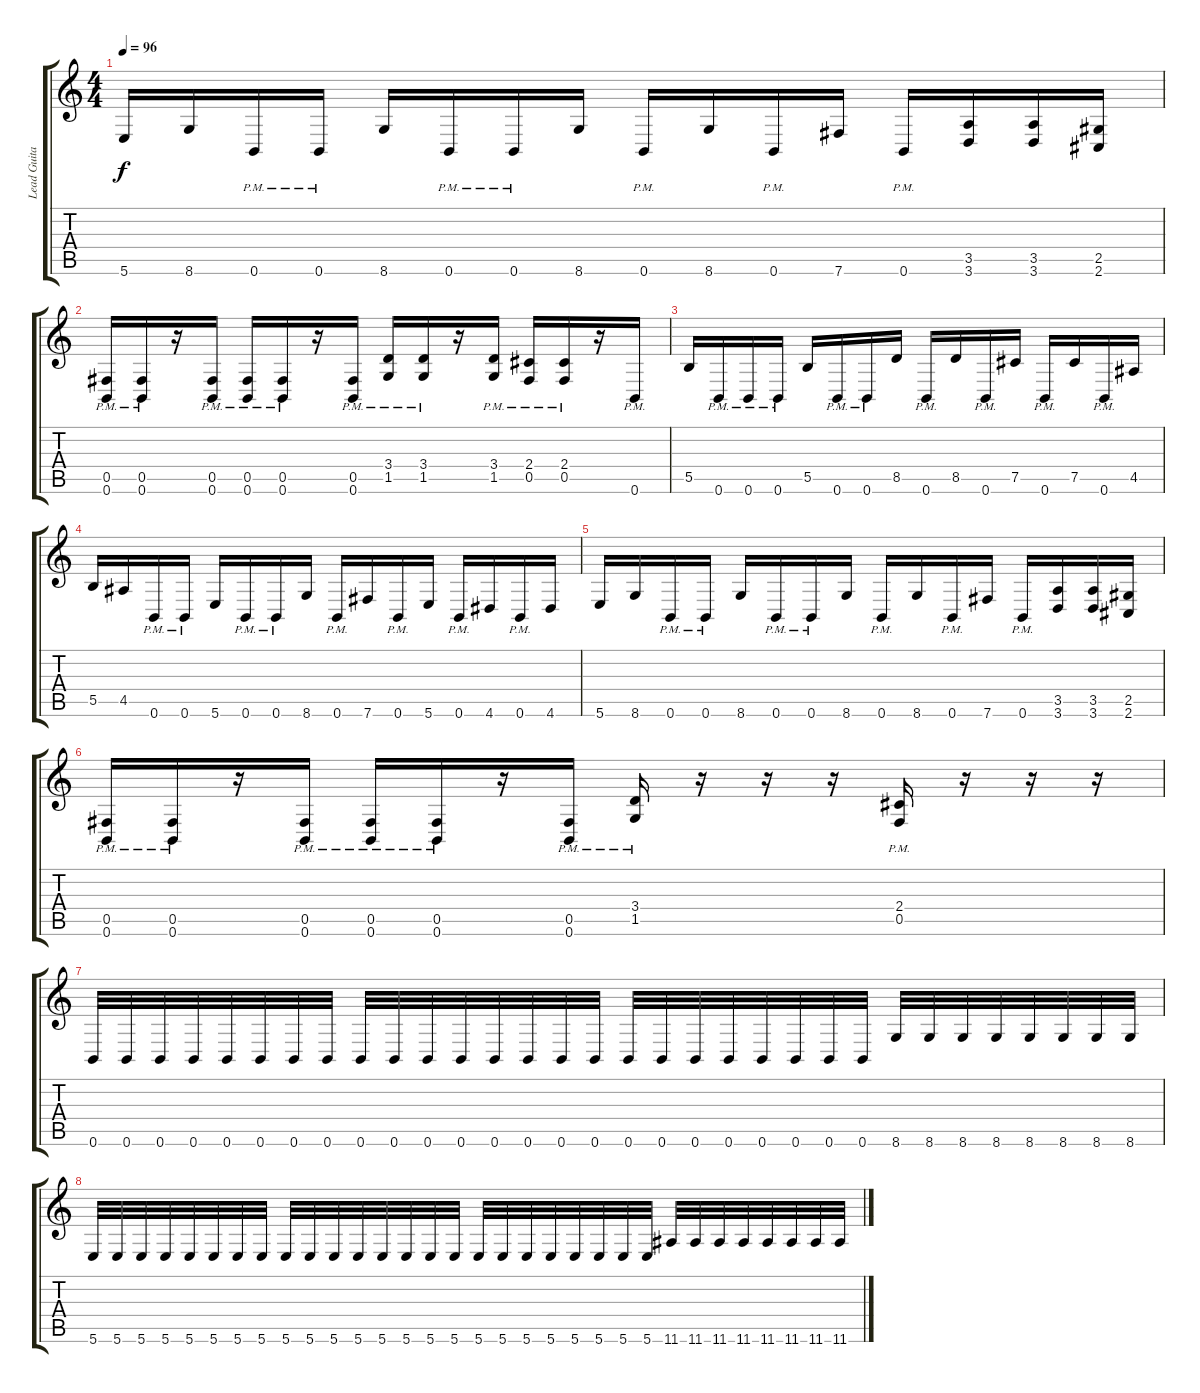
\track ("Lead Guitar" "Lead Guita") {instrument distortionguitar}
\staff {score tabs}
\tuning (Db4 Ab3 E3 B2 Gb2 B1) {hide}
\ts (4 4)
\tempo 96
\clef g2
\ks c
5.6.16{dy f} 8.6.16 0.6{pm}.16 0.6{pm}.16 8.6.16 0.6{pm}.16 0.6{pm}.16 8.6.16 0.6{pm}.16 8.6.16 0.6{pm}.16 7.6.16 0.6{pm}.16 (3.5 3.6).16 (3.5 3.6).16 (2.5 2.6).16 |
(0.5{pm} 0.6{pm}).16 (0.5{pm} 0.6{pm}).16 r.16 (0.5{pm} 0.6{pm}).16 (0.5{pm} 0.6{pm}).16 (0.5{pm} 0.6{pm}).16 r.16 (0.5{pm} 0.6{pm}).16 (3.4 1.5{pm}).16 (3.4 1.5{pm}).16 r.16 (3.4 1.5{pm}).16 (2.4 0.5{pm}).16 (2.4 0.5{pm}).16 r.16 0.6{pm}.16 |
5.5.16 0.6{pm}.16 0.6{pm}.16 0.6{pm}.16 5.5.16 0.6{pm}.16 0.6{pm}.16 8.5.16 0.6{pm}.16 8.5.16 0.6{pm}.16 7.5.16 0.6{pm}.16 7.5.16 0.6{pm}.16 4.5.16 |
5.5.16 4.5.16 0.6{pm}.16 0.6{pm}.16 5.6.16 0.6{pm}.16 0.6{pm}.16 8.6.16 0.6{pm}.16 7.6.16 0.6{pm}.16 5.6.16 0.6{pm}.16 4.6.16 0.6{pm}.16 4.6.16 |
5.6.16 8.6.16 0.6{pm}.16 0.6{pm}.16 8.6.16 0.6{pm}.16 0.6{pm}.16 8.6.16 0.6{pm}.16 8.6.16 0.6{pm}.16 7.6.16 0.6{pm}.16 (3.5 3.6).16 (3.5 3.6).16 (2.5 2.6).16 |
(0.5{pm} 0.6{pm}).16 (0.5{pm} 0.6{pm}).16 r.16 (0.5{pm} 0.6{pm}).16 (0.5{pm} 0.6{pm}).16 (0.5{pm} 0.6{pm}).16 r.16 (0.5{pm} 0.6{pm}).16 (3.4 1.5{pm}).16 r.16 r.16 r.16 (2.4 0.5{pm}).16 r.16 r.16 r.16 |
0.6.32 0.6.32 0.6.32 0.6.32 0.6.32 0.6.32 0.6.32 0.6.32 0.6.32 0.6.32 0.6.32 0.6.32 0.6.32 0.6.32 0.6.32 0.6.32 0.6.32 0.6.32 0.6.32 0.6.32 0.6.32 0.6.32 0.6.32 0.6.32 8.6.32 8.6.32 8.6.32 8.6.32 8.6.32 8.6.32 8.6.32 8.6.32 |
5.6.32 5.6.32 5.6.32 5.6.32 5.6.32 5.6.32 5.6.32 5.6.32 5.6.32 5.6.32 5.6.32 5.6.32 5.6.32 5.6.32 5.6.32 5.6.32 5.6.32 5.6.32 5.6.32 5.6.32 5.6.32 5.6.32 5.6.32 5.6.32 11.6.32 11.6.32 11.6.32 11.6.32 11.6.32 11.6.32 11.6.32 11.6.32
